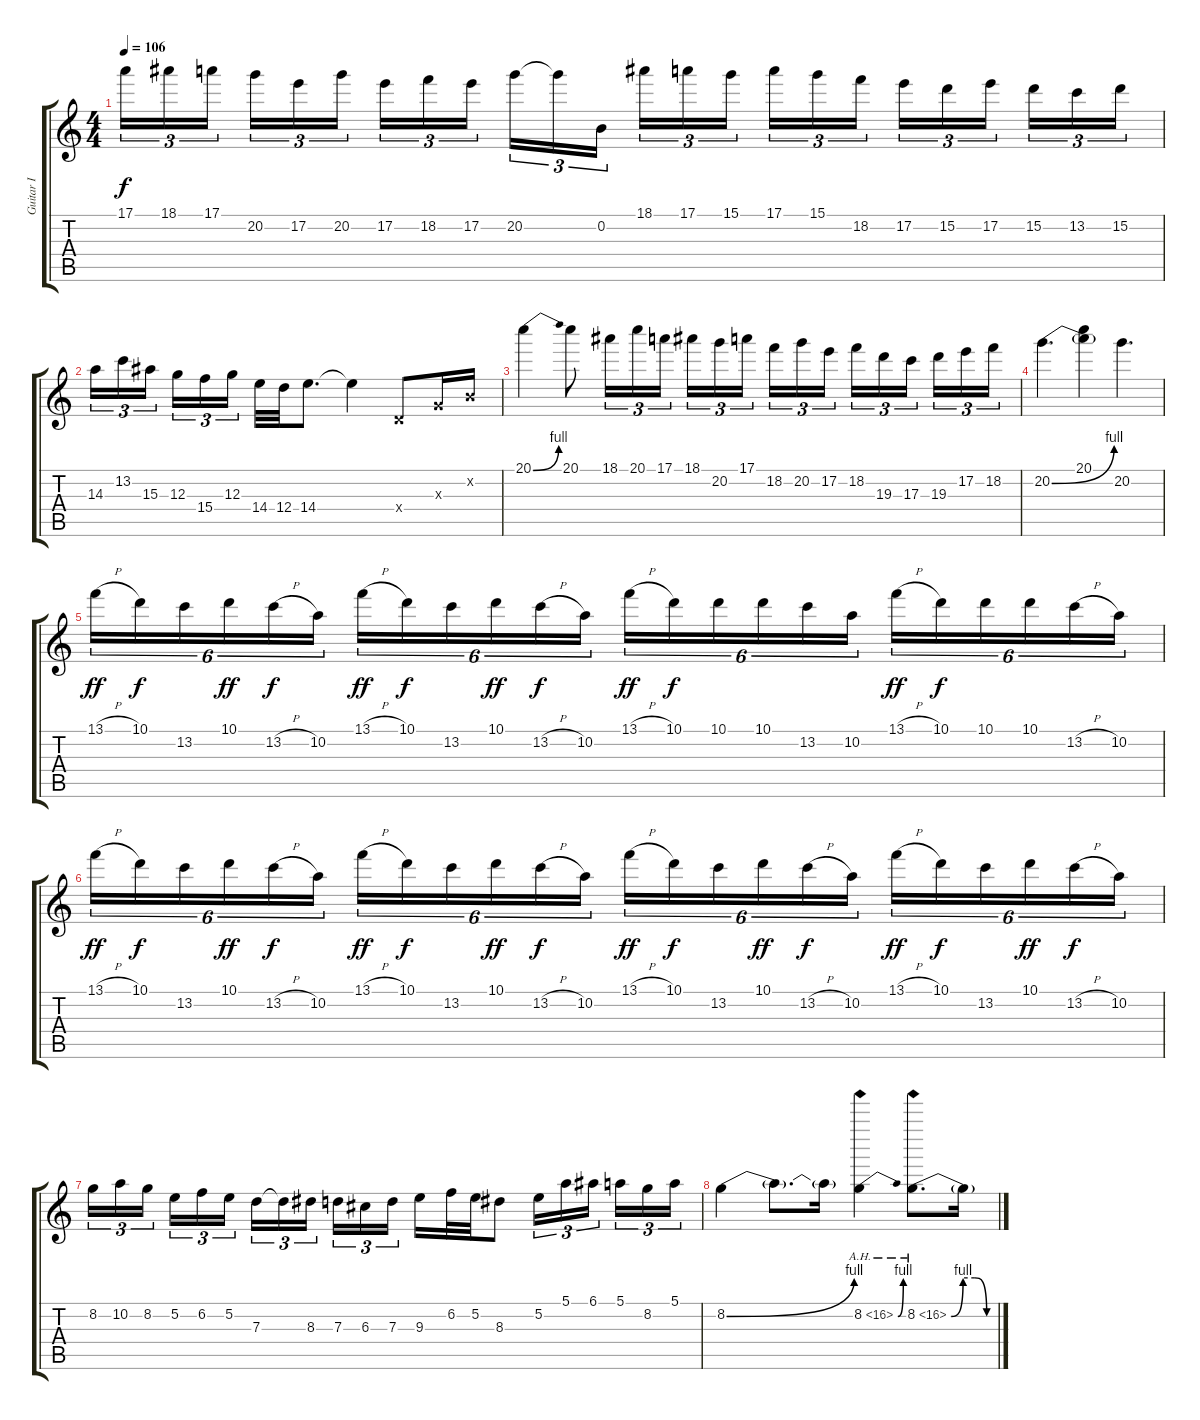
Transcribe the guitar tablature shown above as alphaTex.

\track ("Guitar I" "Guitar I") {instrument distortionguitar}
\staff {score tabs}
\tuning (E4 B3 G3 D3 A2 E2) {hide}
\ts (4 4)
\tempo 106
\clef g2
\ks c
17.1.16{tu (3 2) dy f} 18.1.16{tu (3 2)} 17.1.16{tu (3 2)} 20.2.16{tu (3 2)} 17.2.16{tu (3 2)} 20.2.16{tu (3 2)} 17.2.16{tu (3 2)} 18.2.16{tu (3 2)} 17.2.16{tu (3 2)} 20.2.16{tu (3 2)} 20.2{t}.16{tu (3 2)} 0.2.16{tu (3 2)} 18.1.16{tu (3 2)} 17.1.16{tu (3 2)} 15.1.16{tu (3 2)} 17.1.16{tu (3 2)} 15.1.16{tu (3 2)} 18.2.16{tu (3 2)} 17.2.16{tu (3 2)} 15.2.16{tu (3 2)} 17.2.16{tu (3 2)} 15.2.16{tu (3 2)} 13.2.16{tu (3 2)} 15.2.16{tu (3 2)} |
14.3.16{tu (3 2)} 13.2.16{tu (3 2)} 15.3.16{tu (3 2)} 12.3.16{tu (3 2)} 15.4.16{tu (3 2)} 12.3.16{tu (3 2)} 14.4.32 12.4.32 14.4.8{d} 14.4{t}.4 0.4{x}.8 0.3{x}.16 0.2{x}.16 |
20.1{be (bend 0 0 60 4)}.4 20.1.8 18.1.16{tu (3 2)} 20.1.16{tu (3 2)} 17.1.16{tu (3 2)} 18.1.16{tu (3 2)} 20.2.16{tu (3 2)} 17.1.16{tu (3 2)} 18.2.16{tu (3 2)} 20.2.16{tu (3 2)} 17.2.16{tu (3 2)} 18.2.16{tu (3 2)} 19.3.16{tu (3 2)} 17.3.16{tu (3 2)} 19.3.16{tu (3 2)} 17.2.16{tu (3 2)} 18.2.16{tu (3 2)} |
20.2{be (bend 0 0 60 4)}.4{d} (20.1 20.2{t}).4 20.2.4{d} |
13.1{h}.16{tu (6 4) dy ff} 10.1.16{tu (6 4) dy f} 13.2.16{tu (6 4)} 10.1.16{tu (6 4) dy ff} 13.2{h}.16{tu (6 4) dy f} 10.2.16{tu (6 4)} 13.1{h}.16{tu (6 4) dy ff} 10.1.16{tu (6 4) dy f} 13.2.16{tu (6 4)} 10.1.16{tu (6 4) dy ff} 13.2{h}.16{tu (6 4) dy f} 10.2.16{tu (6 4)} 13.1{h}.16{tu (6 4) dy ff} 10.1.16{tu (6 4) dy f} 10.1.16{tu (6 4)} 10.1.16{tu (6 4)} 13.2.16{tu (6 4)} 10.2.16{tu (6 4)} 13.1{h}.16{tu (6 4) dy ff} 10.1.16{tu (6 4) dy f} 10.1.16{tu (6 4)} 10.1.16{tu (6 4)} 13.2{h}.16{tu (6 4)} 10.2.16{tu (6 4)} |
13.1{h}.16{tu (6 4) dy ff} 10.1.16{tu (6 4) dy f} 13.2.16{tu (6 4)} 10.1.16{tu (6 4) dy ff} 13.2{h}.16{tu (6 4) dy f} 10.2.16{tu (6 4)} 13.1{h}.16{tu (6 4) dy ff} 10.1.16{tu (6 4) dy f} 13.2.16{tu (6 4)} 10.1.16{tu (6 4) dy ff} 13.2{h}.16{tu (6 4) dy f} 10.2.16{tu (6 4)} 13.1{h}.16{tu (6 4) dy ff} 10.1.16{tu (6 4) dy f} 13.2.16{tu (6 4)} 10.1.16{tu (6 4) dy ff} 13.2{h}.16{tu (6 4) dy f} 10.2.16{tu (6 4)} 13.1{h}.16{tu (6 4) dy ff} 10.1.16{tu (6 4) dy f} 13.2.16{tu (6 4)} 10.1.16{tu (6 4) dy ff} 13.2{h}.16{tu (6 4) dy f} 10.2.16{tu (6 4)} |
8.2.16{tu (3 2)} 10.2.16{tu (3 2)} 8.2.16{tu (3 2)} 5.2.16{tu (3 2)} 6.2.16{tu (3 2)} 5.2.16{tu (3 2)} 7.3.16{tu (3 2)} 7.3{t}.16{tu (3 2)} 8.3.16{tu (3 2)} 7.3.16{tu (3 2)} 6.3.16{tu (3 2)} 7.3.16{tu (3 2)} 9.3.16 6.2.32 5.2.32 8.3.8 5.2.16{tu (3 2)} 5.1.16{tu (3 2)} 6.1.16{tu (3 2)} 5.1.16{tu (3 2)} 8.2.16{tu (3 2)} 5.1.16{tu (3 2)} |
8.2{be (bend 0 0 60 4)}.4 8.2{t}.8{d} 8.2{t}.16 8.2{be (bend 0 0 60 4) ah 8}.4 8.2{be (custom 0 0 15 4 30 4 45 0 60 0) ah 8}.8{d} 8.2{t}.16
